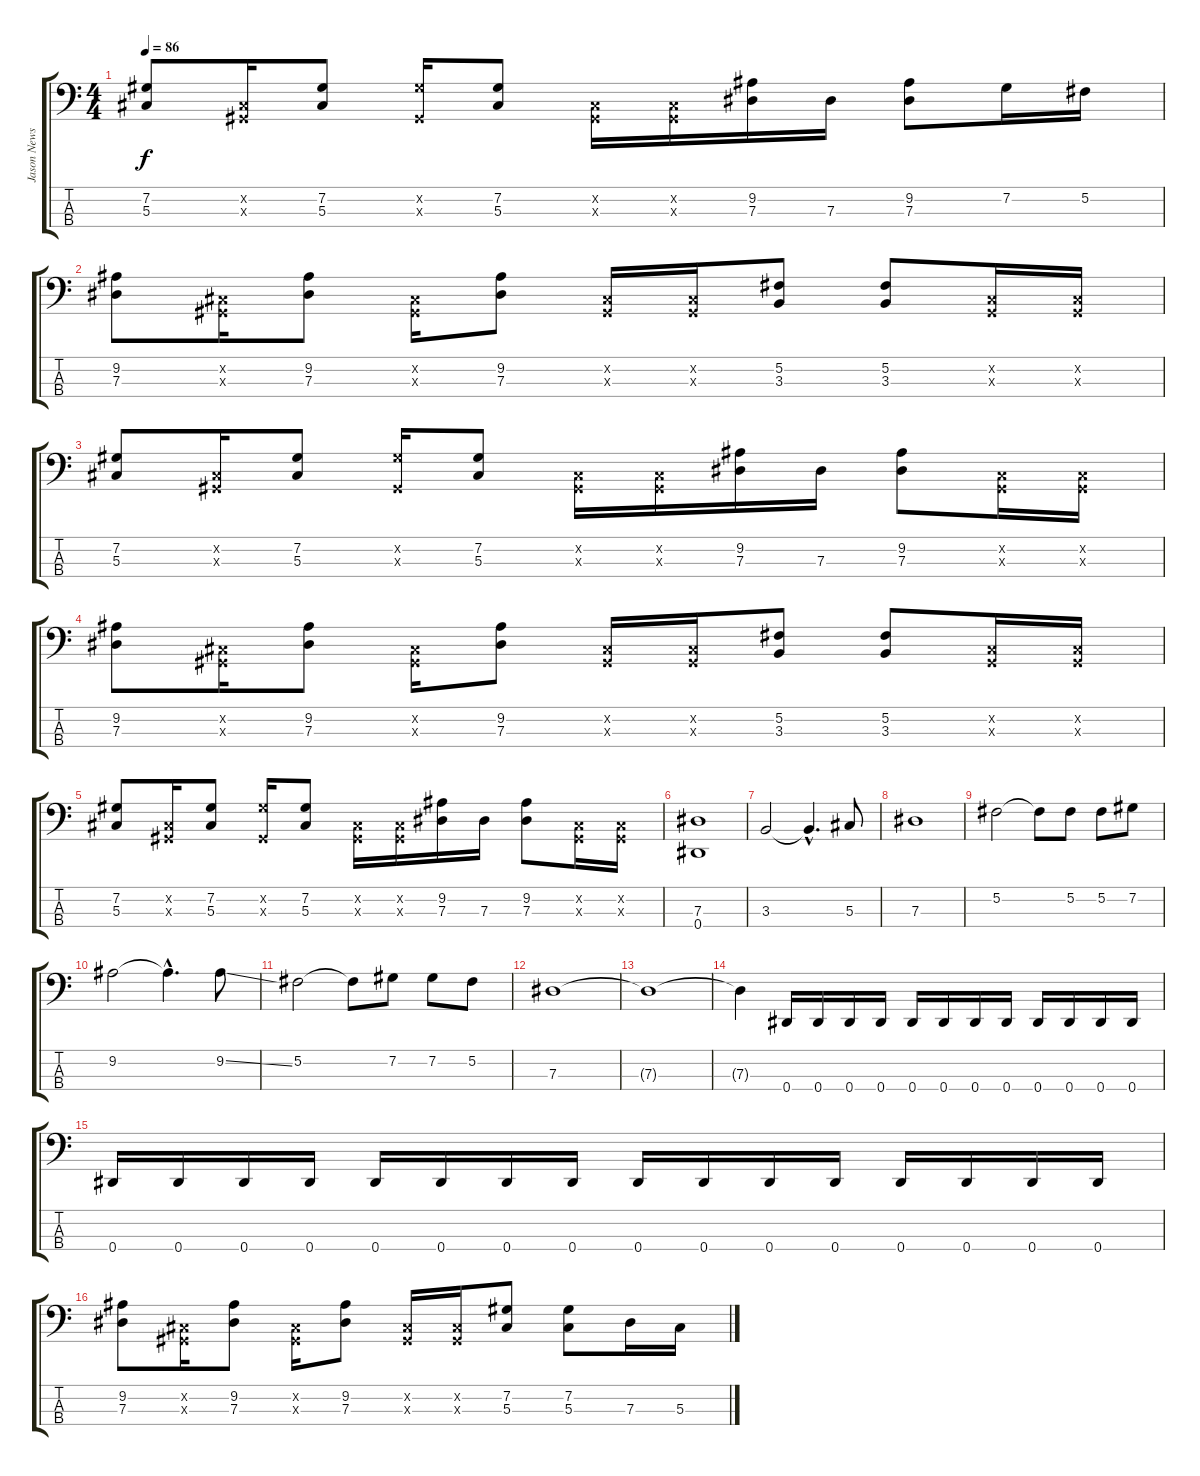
\track ("Jason Newsted" "Jason News") {instrument electricbasspick}
\staff {score tabs}
\tuning (Gb2 Db2 Ab1 Eb1) {hide}
\ts (4 4)
\tempo 86
\clef f4
\ks c
(7.2 5.3).8{dy f} (0.2{x} 0.3{x}).16 (7.2 5.3).8 (7.2{x} 0.3{x}).16 (7.2 5.3).8 (0.2{x} 0.3{x}).16 (0.2{x} 0.3{x}).16 (9.2 7.3).16 7.3.16 (9.2 7.3).8 7.2.16 5.2.16 |
(9.2 7.3).8 (0.2{x} 0.3{x}).16 (9.2 7.3).8 (0.2{x} 0.3{x}).16 (9.2 7.3).8 (0.2{x} 0.3{x}).16 (0.2{x} 0.3{x}).16 (5.2 3.3).8 (5.2 3.3).8 (0.2{x} 0.3{x}).16 (0.2{x} 0.3{x}).16 |
(7.2 5.3).8 (0.2{x} 0.3{x}).16 (7.2 5.3).8 (7.2{x} 0.3{x}).16 (7.2 5.3).8 (0.2{x} 0.3{x}).16 (0.2{x} 0.3{x}).16 (9.2 7.3).16 7.3.16 (9.2 7.3).8 (0.2{x} 0.3{x}).16 (0.2{x} 0.3{x}).16 |
(9.2 7.3).8 (0.2{x} 0.3{x}).16 (9.2 7.3).8 (0.2{x} 0.3{x}).16 (9.2 7.3).8 (0.2{x} 0.3{x}).16 (0.2{x} 0.3{x}).16 (5.2 3.3).8 (5.2 3.3).8 (0.2{x} 0.3{x}).16 (0.2{x} 0.3{x}).16 |
(7.2 5.3).8 (0.2{x} 0.3{x}).16 (7.2 5.3).8 (7.2{x} 0.3{x}).16 (7.2 5.3).8 (0.2{x} 0.3{x}).16 (0.2{x} 0.3{x}).16 (9.2 7.3).16 7.3.16 (9.2 7.3).8 (0.2{x} 0.3{x}).16 (0.2{x} 0.3{x}).16 |
(7.3 0.4).1 |
3.3.2 3.3{hac t}.4{d} 5.3.8 |
7.3.1 |
5.2.2 5.2{t}.8 5.2.8 5.2.8 7.2.8 |
9.2.2 9.2{hac t}.4{d} 9.2{ss}.8 |
5.2.2 5.2{t}.8 7.2.8 7.2.8 5.2.8 |
7.3.1 |
7.3{t}.1 |
7.3{t}.4 0.4.16 0.4.16 0.4.16 0.4.16 0.4.16 0.4.16 0.4.16 0.4.16 0.4.16 0.4.16 0.4.16 0.4.16 |
0.4.16 0.4.16 0.4.16 0.4.16 0.4.16 0.4.16 0.4.16 0.4.16 0.4.16 0.4.16 0.4.16 0.4.16 0.4.16 0.4.16 0.4.16 0.4.16 |
(9.2 7.3).8 (0.2{x} 0.3{x}).16 (9.2 7.3).8 (0.2{x} 0.3{x}).16 (9.2 7.3).8 (0.2{x} 0.3{x}).16 (0.2{x} 0.3{x}).16 (7.2 5.3).8 (7.2 5.3).8 7.3.16 5.3.16
